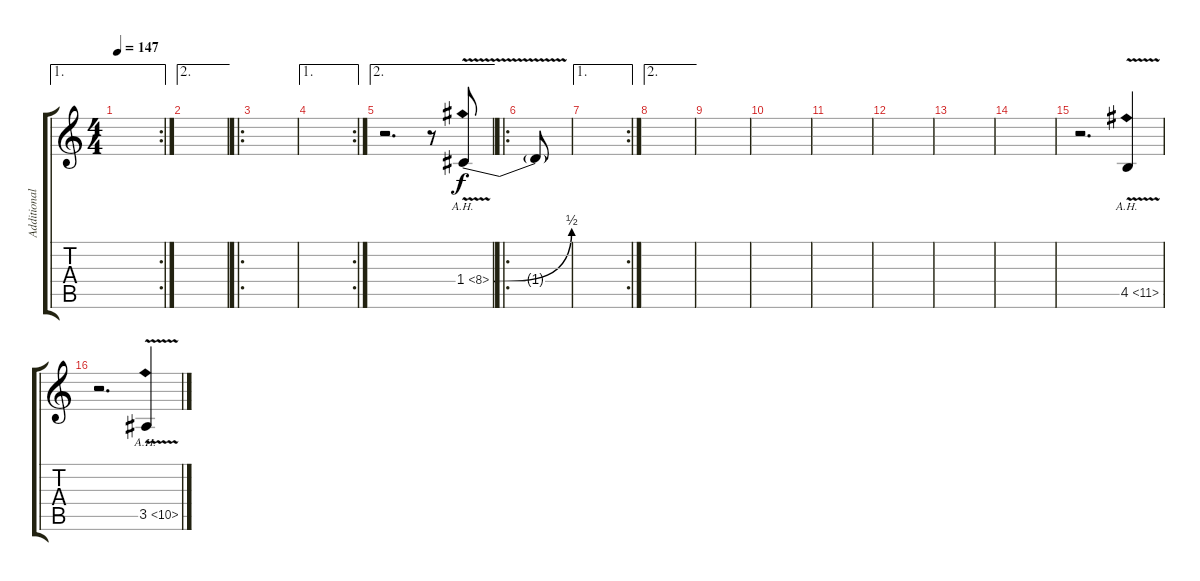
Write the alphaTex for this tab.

\track ("Additional guitar" "Additional") {instrument distortionguitar}
\staff {score tabs}
\tuning (D4 A3 F3 C3 G2 C2) {hide}
\ae 1
\rc 2
\ts (4 4)
\tempo 147
\clef g2
\ks c
|
\ae 2
|
\ro
|
\ae 1
\rc 2
|
\ae 2
r.2{d} r.8 1.4{be (bend 0 0 60 2) ah 7 v}.8 |
\ro
1.4{t}.8 |
\ae 1
\rc 2
|
\ae 2
|
|
|
|
|
|
|
r.2{d} 4.5{ah 7 v}.4 |
r.2{d} 3.5{ah 7 v}.4
